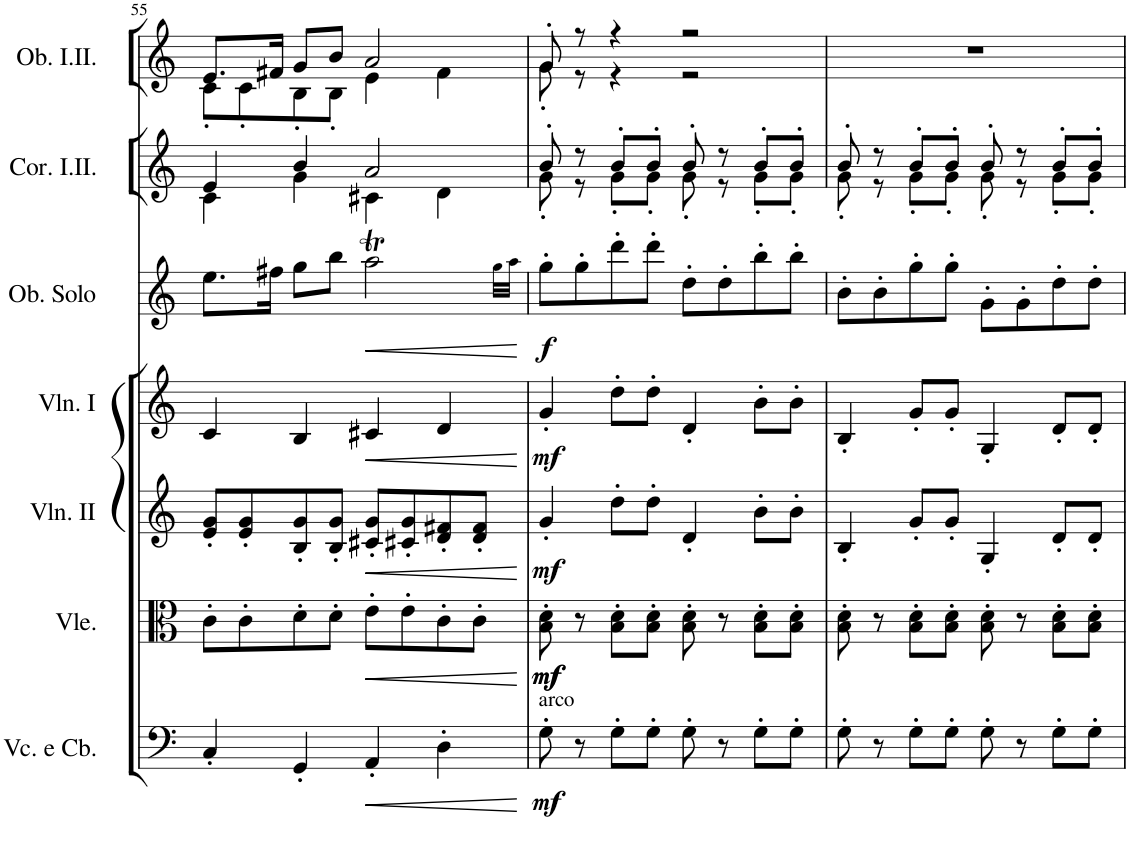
**kern	**dynam	**kern	**dynam	**kern	**dynam	**kern	**dynam	**kern	**dynam	**kern	**kern
*part7	*part7	*part6	*part6	*part5	*part5	*part4	*part4	*part3	*part3	*part2	*part1
*staff7	*staff7	*staff6	*staff6	*staff5	*staff5	*staff4	*staff4	*staff3	*staff3	*staff2	*staff1
*I"Violoncelli e Bassi *	*	*I"Viole	*	*I"Violini II	*	*I"Violini I	*	*I"Oboe Solo	*	*I"Corni in C I.II.	*I"Oboi I.II.
*	*	*I'Vle.	*	*I'Vln. II	*	*I'Vln. I	*	*I'Ob. Solo	*	*I'Cor. I.II.	*I'Ob. I.II.
!!LO:PB:g=z
*clefF4	*	*clefC3	*	*clefG2	*	*clefG2	*	*clefG2	*	*clefG2	*clefG2
*	*	*	*	*	*	*	*	*	*	*Trd7c12	*
*k[]	*	*k[]	*	*k[]	*	*k[]	*	*k[]	*	*k[]	*k[]
*M4/4	*	*M4/4	*	*M4/4	*	*M4/4	*	*M4/4	*	*M4/4	*M4/4
*met(c)	*	*met(c)	*	*met(c)	*	*met(c)	*	*met(c)	*	*met(c)	*met(c)
=55	=55	=55	=55	=55	=55	=55	=55	=55	=55	=55	=55
*	*	*	*	*	*	*	*	*	*	*^	*^
4C'/	.	8c'\L	.	8e/' 8g/'L	.	4c/	.	8.ee\L	.	4e/	4c\	8.e/L	8c'\L
.	.	8c'\	.	8e/' 8g/'	.	.	.	.	.	.	.	.	8c'\
.	.	.	.	.	.	.	.	16ff#X\Jk	.	.	.	16f#X/Jk	.
4GG'/	.	8d'\	.	8B/' 8g/'	.	4B/	.	8gg\L	.	4b/	4g\	8g/L	8B'\
.	.	8d'\J	.	8B/' 8g/'J	.	.	.	8bb\J	.	.	.	8b/J	8B'\J
!	!LO:HP:b	!	!LO:HP:b	!	!LO:HP:b	!	!LO:HP:b	!LO:N:head=open	!LO:HP:b	!	!	!	!
4AA'/	<	8e'\L	<	8c#X/' 8g/'L	<	4c#X/	<	4..aaT\	<	2a/	4c#X\	2a/	4e\
.	.	8e'\	.	8c#X/' 8g/'	.	.	.	.	.	.	.	.	.
4D'\	.	8c'\	.	8d/' 8f#X/'	.	4d/	.	.	.	.	4d\	.	4f#\
.	.	8c'\J	.	8d/' 8f#/'J	.	.	.	.	.	.	.	.	.
.	.	.	.	.	.	.	.	32gg!\LLL	.	.	.	.	.
.	.	.	.	.	.	.	.	32aa!\JJJ	.	.	.	.	.
*	*	*	*	*	*	*	*	*	*	*v	*v	*	*
*	*	*	*	*	*	*	*	*	*	*	*v	*v
.	[	.	[	.	[	.	[	.	[	.	.
=56	=56	=56	=56	=56	=56	=56	=56	=56	=56	=56	=56
*	*	*	*	*	*	*	*	*	*	*^	*^
!LO:TX:a:t=arco	!	!	!	!	!	!	!	!	!	!	!	!	!
!	!LO:DY:b	!	!LO:DY:b	!	!	!	!	!	!	!	!	!	!
!	!	!	!LO:DY:n=1:b	!	!LO:DY:b	!	!LO:DY:b	!	!LO:DY:b	!	!	!	!
8G'\	mf	8B\' 8d\'	mf mf	4g'/	mf	4g'/	mf	8gg'\L	f	8b'/	8g'\	8g'/	8g'\
8r	.	8r	.	.	.	.	.	8gg'\	.	8r	8r	8r	8r
8G'\L	.	8B\' 8d\'L	.	8dd'\L	.	8dd'\L	.	8ddd'\	.	8b'/L	8g'\L	4r	4r
8G'\J	.	8B\' 8d\'J	.	8dd'\J	.	8dd'\J	.	8ddd'\J	.	8b'/J	8g'\J	.	.
8G'\	.	8B\' 8d\'	.	4d'/	.	4d'/	.	8dd'\L	.	8b'/	8g'\	2r	2r
8r	.	8r	.	.	.	.	.	8dd'\	.	8r	8r	.	.
8G'\L	.	8B\' 8d\'L	.	8b'\L	.	8b'\L	.	8bb'\	.	8b'/L	8g'\L	.	.
8G'\J	.	8B\' 8d\'J	.	8b'\J	.	8b'\J	.	8bb'\J	.	8b'/J	8g'\J	.	.
*	*	*	*	*	*	*	*	*	*	*	*	*v	*v
=57	=57	=57	=57	=57	=57	=57	=57	=57	=57	=57	=57	=57
*k[]	*	*k[]	*	*k[]	*	*k[]	*	*k[]	*	*k[]	*	*k[]
8G'\	.	8B\' 8d\'	.	4B'/	.	4B'/	.	8b'\L	.	8b'/	8g'\	1r
8r	.	8r	.	.	.	.	.	8b'\	.	8r	8r	.
8G'\L	.	8B\' 8d\'L	.	8g'/L	.	8g'/L	.	8gg'\	.	8b'/L	8g'\L	.
8G'\J	.	8B\' 8d\'J	.	8g'/J	.	8g'/J	.	8gg'\J	.	8b'/J	8g'\J	.
8G'\	.	8B\' 8d\'	.	4G'/	.	4G'/	.	8g'\L	.	8b'/	8g'\	.
8r	.	8r	.	.	.	.	.	8g'\	.	8r	8r	.
8G'\L	.	8B\' 8d\'L	.	8d'/L	.	8d'/L	.	8dd'\	.	8b'/L	8g'\L	.
8G'\J	.	8B\' 8d\'J	.	8d'/J	.	8d'/J	.	8dd'\J	.	8b'/J	8g'\J	.
*	*	*	*	*	*	*	*	*	*	*v	*v	*
=	=	=	=	=	=	=	=	=	=	=	=
*-	*-	*-	*-	*-	*-	*-	*-	*-	*-	*-	*-
